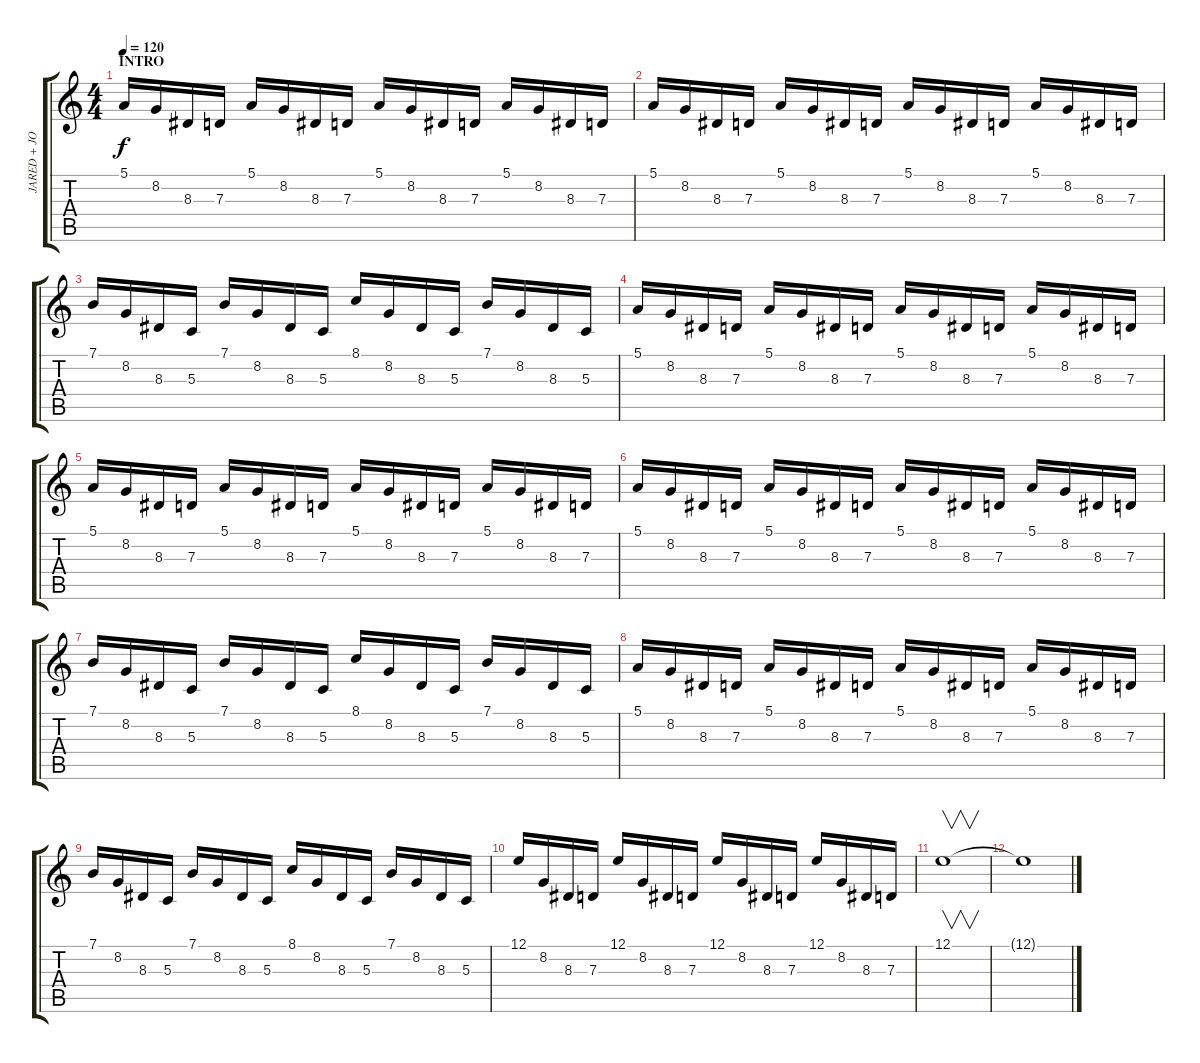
\track ("JARED + JOKER" "JARED + JO") {instrument synthstrings2}
\staff {score tabs}
\tuning (E4 B3 G3 D3 A2 E2) {hide}
\ts (4 4)
\section ("" "INTRO")
\tempo 120
\clef g2
\ks c
5.1.16{dy f instrument synthstrings2} 8.2.16 8.3.16 7.3.16 5.1.16 8.2.16 8.3.16 7.3.16 5.1.16 8.2.16 8.3.16 7.3.16 5.1.16 8.2.16 8.3.16 7.3.16 |
5.1.16 8.2.16 8.3.16 7.3.16 5.1.16 8.2.16 8.3.16 7.3.16 5.1.16 8.2.16 8.3.16 7.3.16 5.1.16 8.2.16 8.3.16 7.3.16 |
7.1.16 8.2.16 8.3.16 5.3.16 7.1.16 8.2.16 8.3.16 5.3.16 8.1.16 8.2.16 8.3.16 5.3.16 7.1.16 8.2.16 8.3.16 5.3.16 |
5.1.16 8.2.16 8.3.16 7.3.16 5.1.16 8.2.16 8.3.16 7.3.16 5.1.16 8.2.16 8.3.16 7.3.16 5.1.16 8.2.16 8.3.16 7.3.16 |
5.1.16 8.2.16 8.3.16 7.3.16 5.1.16 8.2.16 8.3.16 7.3.16 5.1.16 8.2.16 8.3.16 7.3.16 5.1.16 8.2.16 8.3.16 7.3.16 |
5.1.16 8.2.16 8.3.16 7.3.16 5.1.16 8.2.16 8.3.16 7.3.16 5.1.16 8.2.16 8.3.16 7.3.16 5.1.16 8.2.16 8.3.16 7.3.16 |
7.1.16 8.2.16 8.3.16 5.3.16 7.1.16 8.2.16 8.3.16 5.3.16 8.1.16 8.2.16 8.3.16 5.3.16 7.1.16 8.2.16 8.3.16 5.3.16 |
5.1.16 8.2.16 8.3.16 7.3.16 5.1.16 8.2.16 8.3.16 7.3.16 5.1.16 8.2.16 8.3.16 7.3.16 5.1.16 8.2.16 8.3.16 7.3.16 |
7.1.16 8.2.16 8.3.16 5.3.16 7.1.16 8.2.16 8.3.16 5.3.16 8.1.16 8.2.16 8.3.16 5.3.16 7.1.16 8.2.16 8.3.16 5.3.16 |
12.1.16 8.2.16 8.3.16 7.3.16 12.1.16 8.2.16 8.3.16 7.3.16 12.1.16 8.2.16 8.3.16 7.3.16 12.1.16 8.2.16 8.3.16 7.3.16 |
12.1.1{v} |
12.1{t}.1
